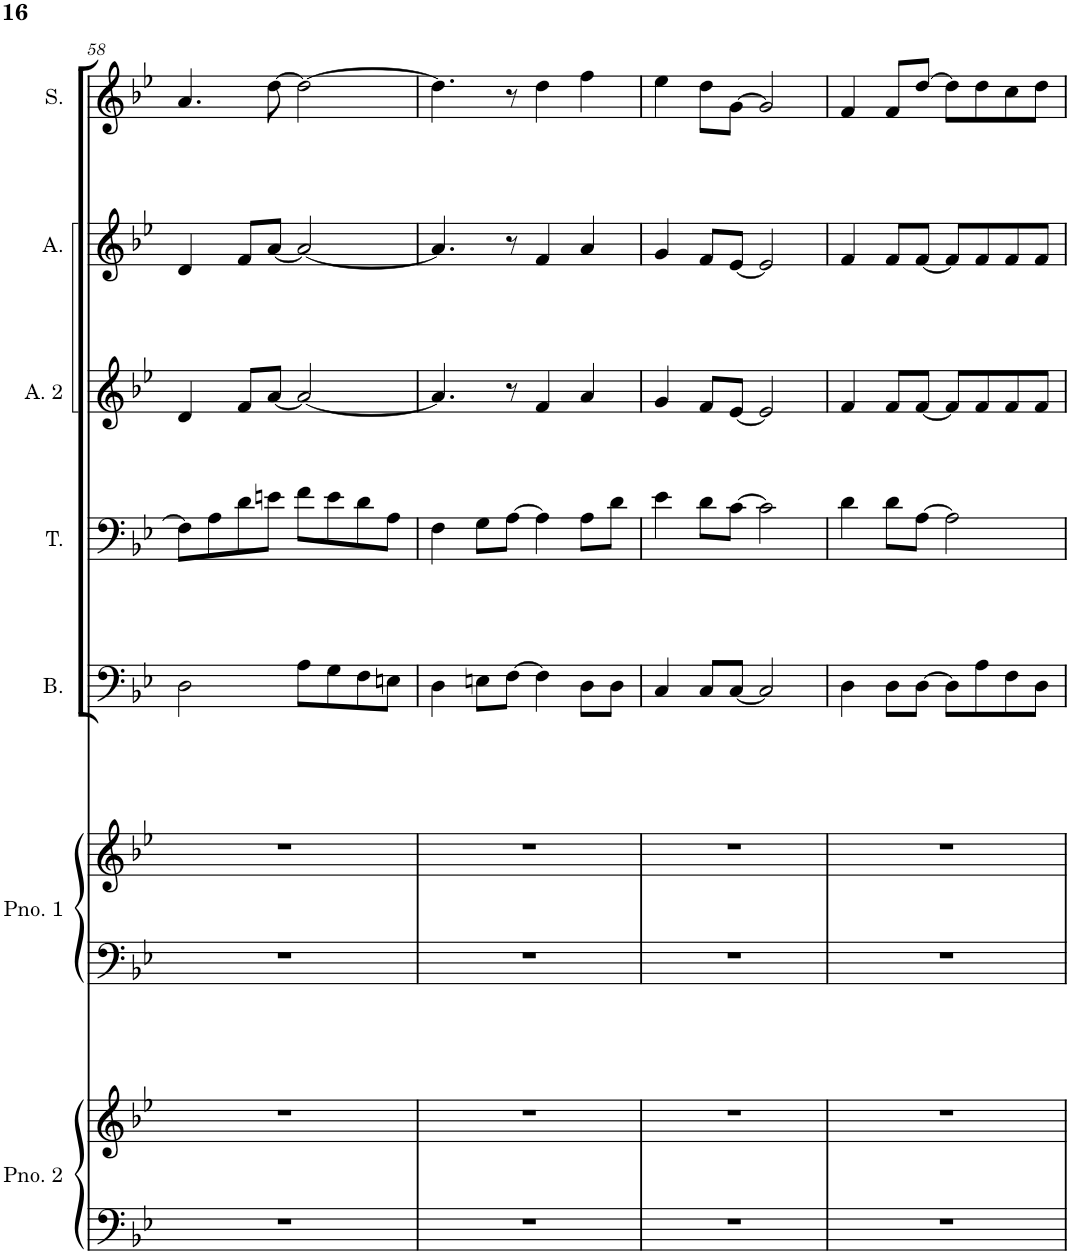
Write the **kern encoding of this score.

**kern	**kern	**kern	**kern	**kern	**kern	**kern	**kern	**kern
*part7	*part7	*part6	*part6	*part5	*part4	*part3	*part2	*part1
*staff9	*staff8	*staff7	*staff6	*staff5	*staff4	*staff3	*staff2	*staff1
*I"Piano 2	*	*I"Piano 1	*	*I"Bass	*I"Tenor	*I"Alto 2	*I"Alto	*I"Soprano
*I'Pno. 2	*	*I'Pno. 1	*	*I'B.	*I'T.	*I'A. 2	*I'A.	*I'S.
!!LO:PB:g=z
*clefF4	*clefG2	*clefF4	*clefG2	*clefF4	*clefF4	*clefG2	*clefG2	*clefG2
*k[b-e-]	*k[b-e-]	*k[b-e-]	*k[b-e-]	*k[b-e-]	*k[b-e-]	*k[b-e-]	*k[b-e-]	*k[b-e-]
*M4/4	*M4/4	*M4/4	*M4/4	*M4/4	*M4/4	*M4/4	*M4/4	*M4/4
=58	=58	=58	=58	=58	=58	=58	=58	=58
1r	1r	1r	1r	2D\	8F\L]	4d/	4d/	4.a/
.	.	.	.	.	8A\	.	.	.
.	.	.	.	.	8d\	8f/L	8f/L	.
.	.	.	.	.	8en\J	[8a/J	[8a/J	[8dd\
.	.	.	.	8A\L	8f\L	2a/_	2a/_	2dd\_
.	.	.	.	8G\	8e\	.	.	.
.	.	.	.	8F\	8d\	.	.	.
.	.	.	.	8En\J	8A\J	.	.	.
=59	=59	=59	=59	=59	=59	=59	=59	=59
1r	1r	1r	1r	4D\	4F\	4.a/]	4.a/]	4.dd\]
.	.	.	.	8En\L	8G\L	.	.	.
.	.	.	.	[8F\J	[8A\J	8r	8r	8r
.	.	.	.	4F\]	4A\]	4f/	4f/	4dd\
.	.	.	.	8D\L	8A\L	4a/	4a/	4ff\
.	.	.	.	8D\J	8d\J	.	.	.
=60	=60	=60	=60	=60	=60	=60	=60	=60
1r	1r	1r	1r	4C/	4e-\	4g/	4g/	4ee-\
.	.	.	.	8C/L	8d\L	8f/L	8f/L	8dd\L
.	.	.	.	[8C/J	[8c\J	[8e-/J	[8e-/J	[8g\J
.	.	.	.	2C/]	2c\]	2e-/]	2e-/]	2g/]
=61	=61	=61	=61	=61	=61	=61	=61	=61
1r	1r	1r	1r	4D\	4d\	4f/	4f/	4f/
.	.	.	.	8D\L	8d\L	8f/L	8f/L	8f/L
.	.	.	.	[8D\J	[8A\J	[8f/J	[8f/J	[8dd/J
.	.	.	.	8D\L]	2A\]	8f/L]	8f/L]	8dd\L]
.	.	.	.	8A\	.	8f/	8f/	8dd\
.	.	.	.	8F\	.	8f/	8f/	8cc\
.	.	.	.	8D\J	.	8f/J	8f/J	8dd\J
=	=	=	=	=	=	=	=	=
*-	*-	*-	*-	*-	*-	*-	*-	*-
